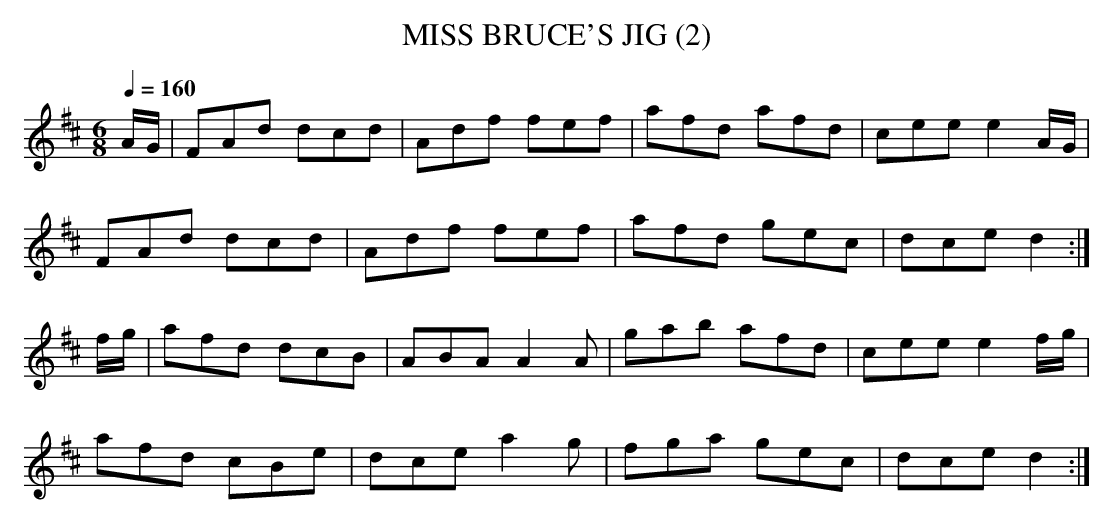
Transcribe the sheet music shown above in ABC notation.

X:1
T:MISS BRUCE'S JIG (2)
Q:1/4=160
L:1/8
M:6/8
K:D
A/G/|FAd dcd|Adf fef|afd afd|cee e2A/G/|
FAd dcd|Adf fef|afd gec|dce d2:|
f/g/|afd dcB|ABA A2A|gab afd|cee e2f/g/|
afd cBe|dce a2g|fga gec|dce d2:|
